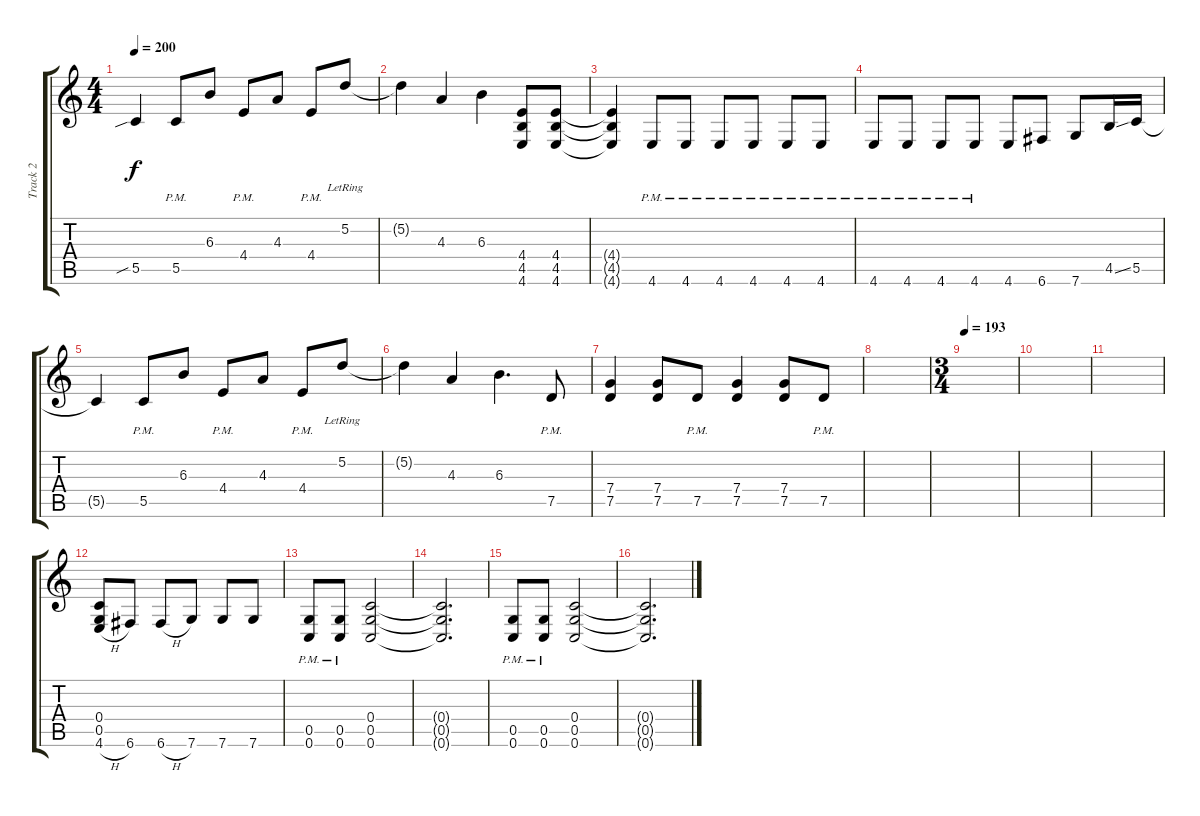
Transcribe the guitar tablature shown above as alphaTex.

\track ("Track 2" "Track 2") {instrument overdrivenguitar}
\staff {score tabs}
\tuning (D4 A3 F3 C3 G2 C2) {hide}
\ts (4 4)
\tempo 200
\clef g2
\ks c
5.5{sib}.4{dy f} 5.5{pm}.8 6.3.8 4.4{pm}.8 4.3.8 4.4{pm}.8 5.2{lr}.8 |
5.2{t}.4 4.3.4 6.3.4 (4.4 4.5 4.6).8 (4.4 4.5 4.6).8 |
(4.4{t} 4.5{t} 4.6{t}).4 4.6{pm}.8 4.6{pm}.8 4.6{pm}.8 4.6{pm}.8 4.6{pm}.8 4.6{pm}.8 |
4.6{pm}.8 4.6{pm}.8 4.6{pm}.8 4.6{pm}.8 4.6.8 6.6.8 7.6.8 4.5{ss}.16 5.5.16 |
5.5{t}.4 5.5{pm}.8 6.3.8 4.4{pm}.8 4.3.8 4.4{pm}.8 5.2{lr}.8 |
5.2{t}.4 4.3.4 6.3.4{d} 7.5{pm}.8 |
(7.4 7.5).4 (7.4 7.5).8 7.5{pm}.8 (7.4 7.5).4 (7.4 7.5).8 7.5{pm}.8 |
|
\ts (3 4)
\tempo 193
|
|
|
(0.4 0.5 4.6{h}).8 6.6.8 6.6{h}.8 7.6.8 7.6.8 7.6.8 |
(0.5{pm} 0.6{pm}).8 (0.5{pm} 0.6{pm}).8 (0.4 0.5 0.6).2 |
(0.4{t} 0.5{t} 0.6{t}).2{d} |
(0.5{pm} 0.6{pm}).8 (0.5{pm} 0.6{pm}).8 (0.4 0.5 0.6).2 |
(0.4{t} 0.5{t} 0.6{t}).2{d}
